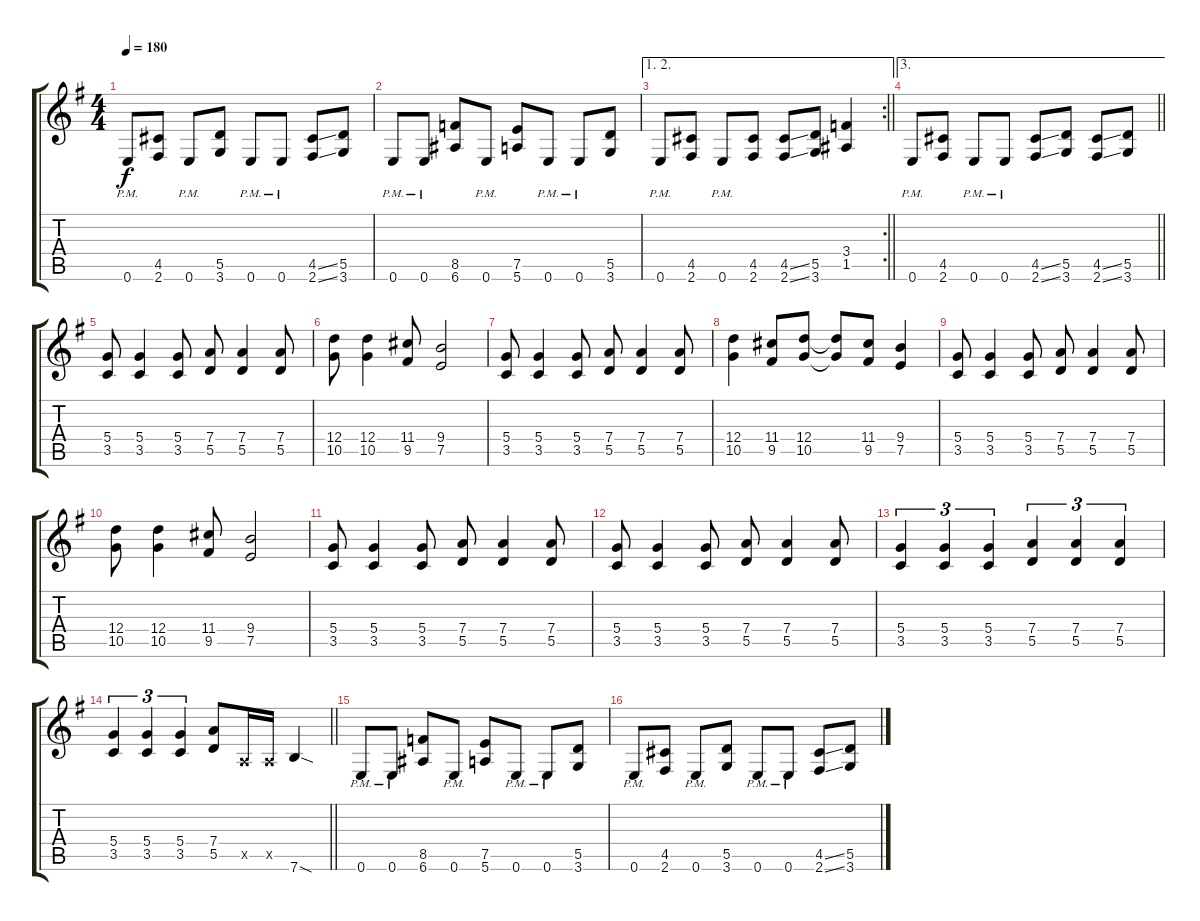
\track "" {instrument distortionguitar}
\staff {score tabs}
\tuning (E4 B3 G3 D3 A2 E2) {hide}
\ts (4 4)
\tempo 180
\clef g2
\ks g
0.6{pm}.8{dy f} (4.5 2.6).8 0.6{pm}.8 (5.5 3.6).8 0.6{pm}.8 0.6{pm}.8 (4.5{ss} 2.6{ss}).8 (5.5 3.6).8 |
0.6{pm}.8 0.6{pm}.8 (8.5 6.6).8 0.6{pm}.8 (7.5 5.6).8 0.6{pm}.8 0.6{pm}.8 (5.5 3.6).8 |
\ae (1 2)
\rc 2
\barLineRight lightlight
0.6{pm}.8 (4.5 2.6).8 0.6{pm}.8 (4.5 2.6).8 (4.5{ss} 2.6{ss}).8 (5.5 3.6).8 (3.4 1.5).4 |
\ae 3
\barLineRight lightlight
0.6{pm}.8 (4.5 2.6).8 0.6{pm}.8 0.6{pm}.8 (4.5{ss} 2.6{ss}).8 (5.5 3.6).8 (4.5{ss} 2.6{ss}).8 (5.5 3.6).8 |
(5.4 3.5).8 (5.4 3.5).4 (5.4 3.5).8 (7.4 5.5).8 (7.4 5.5).4 (7.4 5.5).8 |
(12.4 10.5).8 (12.4 10.5).4 (11.4 9.5).8 (9.4 7.5).2 |
(5.4 3.5).8 (5.4 3.5).4 (5.4 3.5).8 (7.4 5.5).8 (7.4 5.5).4 (7.4 5.5).8 |
(12.4 10.5).4 (11.4 9.5).8 (12.4 10.5).8 (12.4{t} 10.5{t}).8 (11.4 9.5).8 (9.4 7.5).4 |
(5.4 3.5).8 (5.4 3.5).4 (5.4 3.5).8 (7.4 5.5).8 (7.4 5.5).4 (7.4 5.5).8 |
(12.4 10.5).8 (12.4 10.5).4 (11.4 9.5).8 (9.4 7.5).2 |
(5.4 3.5).8 (5.4 3.5).4 (5.4 3.5).8 (7.4 5.5).8 (7.4 5.5).4 (7.4 5.5).8 |
(5.4 3.5).8 (5.4 3.5).4 (5.4 3.5).8 (7.4 5.5).8 (7.4 5.5).4 (7.4 5.5).8 |
(5.4 3.5).4{tu (3 2)} (5.4 3.5).4{tu (3 2)} (5.4 3.5).4{tu (3 2)} (7.4 5.5).4{tu (3 2)} (7.4 5.5).4{tu (3 2)} (7.4 5.5).4{tu (3 2)} |
\barLineRight lightlight
(5.4 3.5).4{tu (3 2)} (5.4 3.5).4{tu (3 2)} (5.4 3.5).4{tu (3 2)} (7.4 5.5).8 0.5{x}.16 0.5{x}.16 7.6{sod}.4 |
0.6{pm}.8 0.6{pm}.8 (8.5 6.6).8 0.6{pm}.8 (7.5 5.6).8 0.6{pm}.8 0.6{pm}.8 (5.5 3.6).8 |
0.6{pm}.8 (4.5 2.6).8 0.6{pm}.8 (5.5 3.6).8 0.6{pm}.8 0.6{pm}.8 (4.5{ss} 2.6{ss}).8 (5.5 3.6).8
